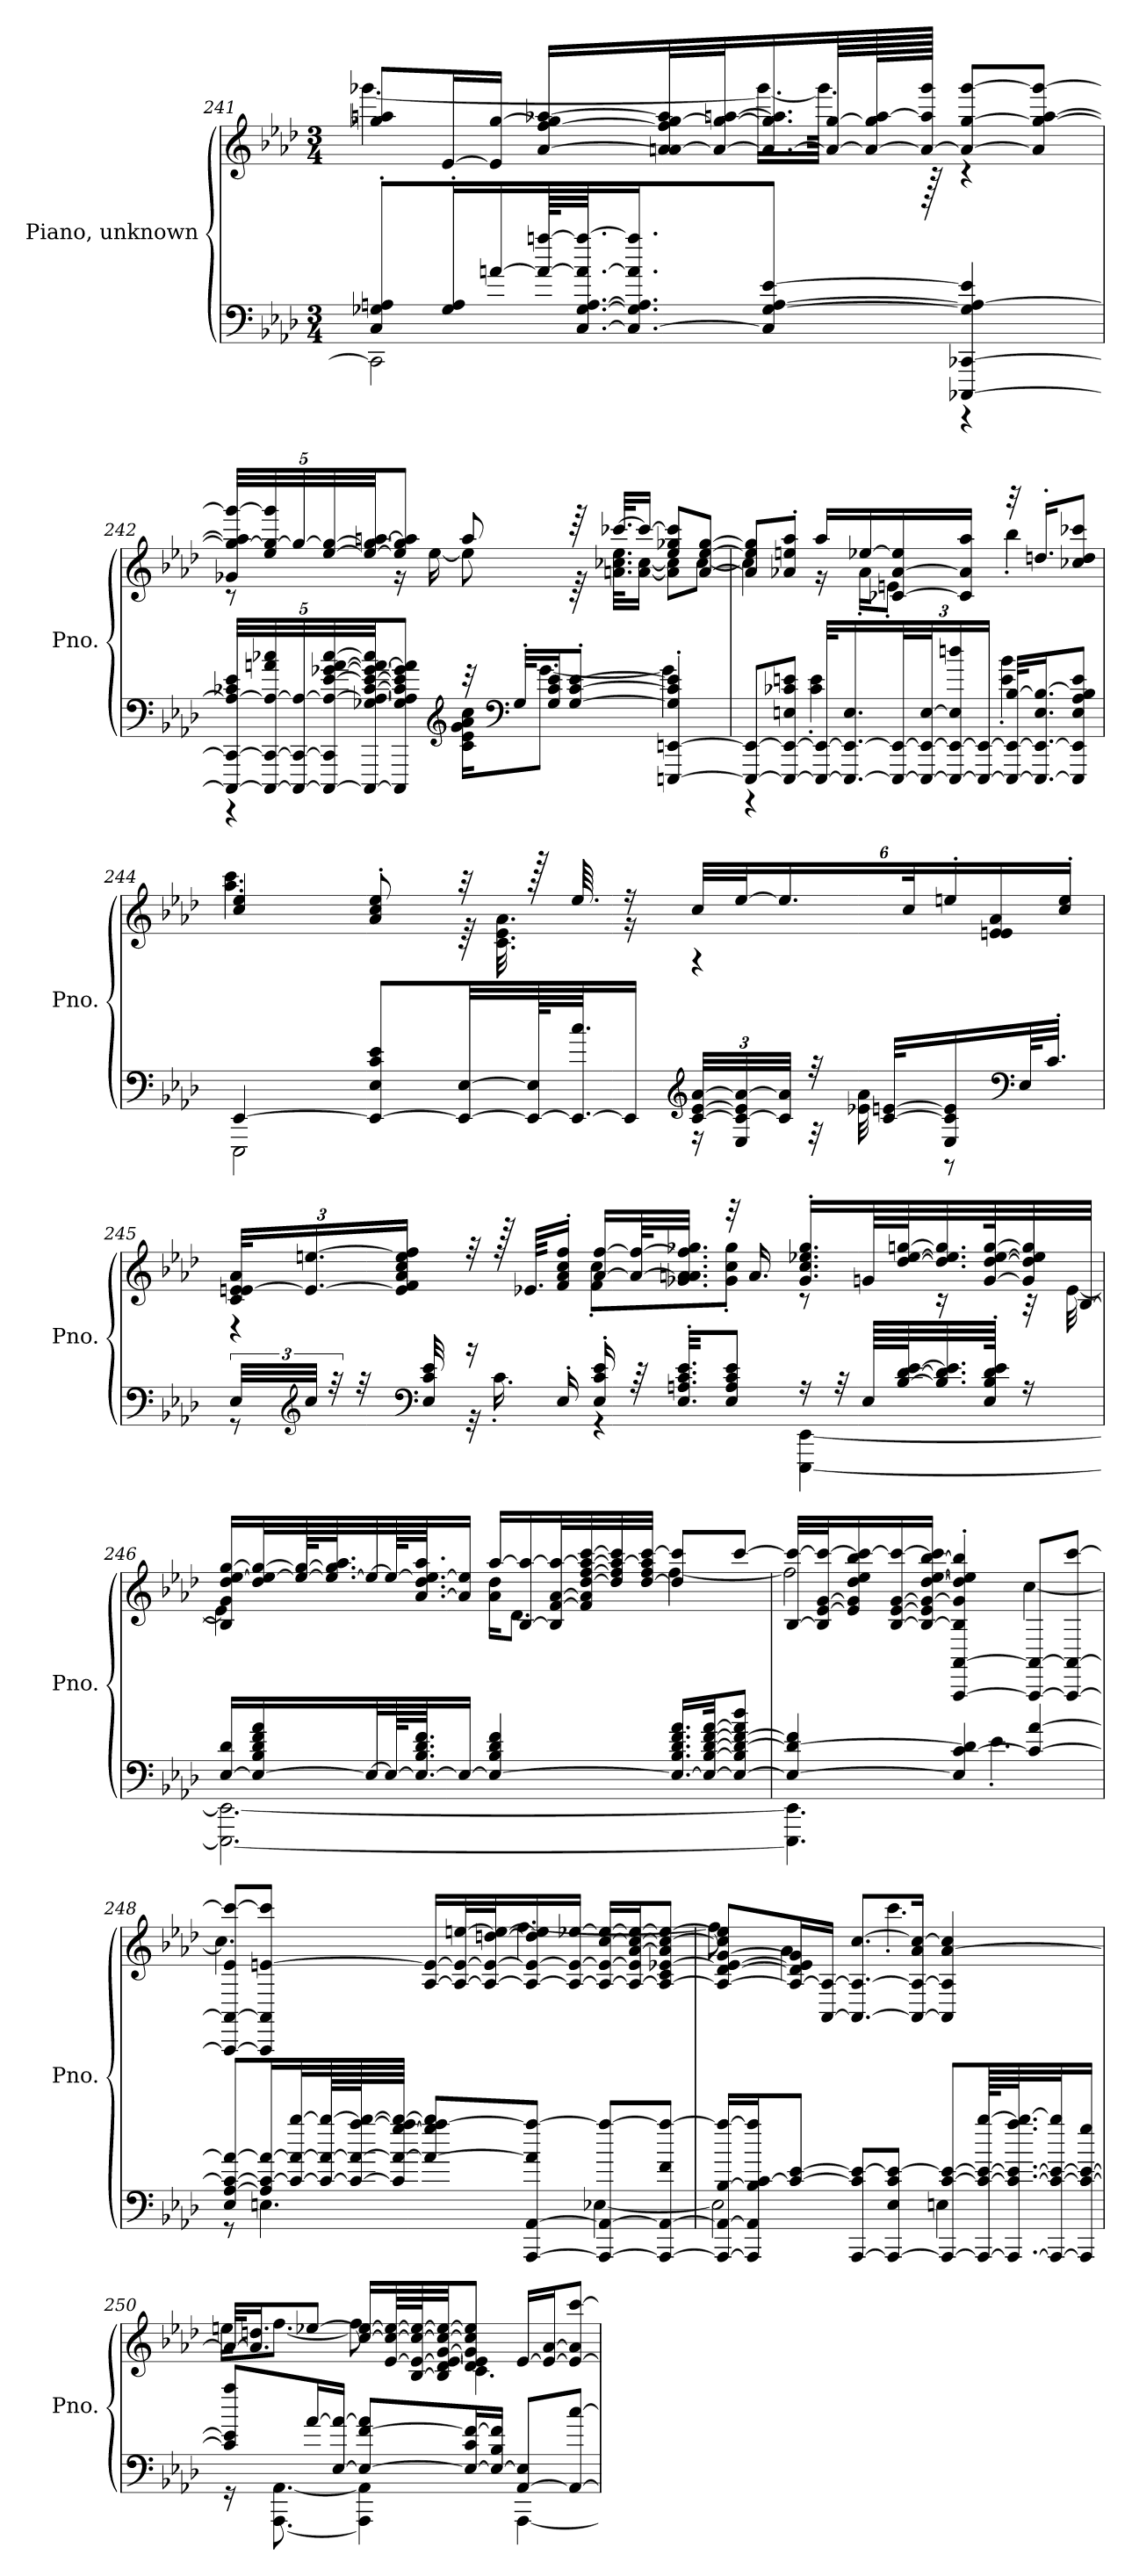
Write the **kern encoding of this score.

**kern	**kern
*part1	*part1
*staff2	*staff1
*I"Piano, unknown	*
*I'Pno.	*
!!LO:PB:g=z
*clefF4	*clefG2
*k[b-e-a-d-]	*k[b-e-a-d-]
*M3/4	*M3/4
=241	=241
*^	*^
8C/' 8G-X/' 8An/'L	2CC\]	8gg-X/ 8aan/L	[4.ggg-X\
16G-/' 16A/'L	.	[16e-/L	.
[16an/	.	16e-/] [16gg-/JJ	.
128a/_ [128aan/KLL	.	[16a-/ [16ff/ 16gg-/] [16aa-X/LL	.
[64.C/ [64.G-/ [64.A/ 64.a/_ 64.aa/_JJ	.	.	.
16.C/_ 16.G-/] 16.A/] 16.a/] 16.aa/]J	.	.	.
.	.	32a-/] [32an/ 32ff/] [32gg-/ 32aa-/]L	.
.	.	32a/_ 32gg-/_ [32aan/J	.
8C/] [8G-/ [8A/ [8e-/J	.	16.a/_ 16.gg-/] 16.aa/]	16.ggg-\LL_
.	.	64a/_ [64gg-/LL	64.ggg-\JJkk]
.	.	128a/_ 128gg-/] [128aa/L	.
.	.	128a/_ 128aa/] 128ggg-/JJJJJ	128r
[4CCC-X/ [4CC-X/ 4G-/] 4A/_ 4e-/]	4r	8a/_ [8gg-/ [8ggg-/L	4r
.	.	8a/] 8gg-/_ [8aa/ 8ggg-/_J	.
!!LO:LB:g=z	!!
=242	=242	=242	=242
*Xbrackettup	*	*Xbrackettup	*
40CCC-/_ 40CC-/_ 40A/_ 40c-X/ 40e-/LLL	4r	40g-X/ 40gg-/_ 40aa/] 40ggg-/_LLL	8r
40CCC-/_ 40CC-/_ 40A/_ 40an/ 40cc-X/	.	40ee-/ 40gg-/_ 40ggg-/]	.
40CCC-/_ 40CC-/_ 40A/_	.	40gg-/_	.
40CCC-/_ 40CC-/] 40A/_ [40e-/ [40g-X/ [40a/ [40cc-/	.	[40ee-/ 40gg-/_	.
40CCC-/_ [40G-X/ 40A/_ [40c-/ 40e-/_ 40g-/_ 40a/_ 40cc-/]JJ	.	40ee-/_ 40gg-/_ [40aan/JJ	.
8CCC-/] 8G-/] 8A/] 8c-/] 8e-/] 8g-/] 8a/]J	.	8ee-/] 8gg-/] 8aa/]J	16r
.	.	.	[16ee-\
*clefG2	*	*	*
32r	16c-\ 16e-\ 16g-\ 16a\ 16cc-\KL	8aa/	8ee-\]
*clefF4	*	*	*
32G-'/KLL	.	.	.
16G-/ 16c-/ 16e-/J	[8.g-\J	.	.
[8G-/' [8c-/' [8e-/'J	.	64r	64r
.	.	[32.ccc-X/KLL	32.an\ 32.cc-X\ 32.ee-\KLL
.	.	16ccc-/JJ_	[16a\ [16cc-\JJ
[4EEEn/' [4EEn/' 4G-/]' 4c-/]' 4e-/]'	4g-\]	8ee-/ 8gg-X/ 8ccc-/]L	8a\] 8cc-\]L
.	.	[8a/ [8ee-/ [8gg-/J	[8cc-\J
!!LO:LB:g=z	!!
=243	=243	=243	=243
8EEE/_ 8EE/_L	4r	8a/] 8ee-/] 8gg-/]L	4cc-\]
8EEE/_ 8EE/_ 8En/ 8c-X/ 8en/J	.	8a-X/' 8een/' 8aa-/'J	.
32EEE/_ 32EE/_KLL	4c-\' 4e\'	16aa-/LL	16r
16.EEE/_ 16.EE/_ 16.E/	.	.	.
.	.	[16ee-X/	16a-'\KL
48EEE/_ 48EE/_L	.	[16c-X/ [16a-/ 16ee-/]	8en'\J
48EEE/_ 48EE/_ [48E/J	.	.	.
24EEE/_ 24EE/_ 24E/] 24ddn/	.	.	.
.	.	16c-/] 16a-/] 16aa-/JJ	.
24EEE/_ 24EE/_JJ	.	.	.
32EEE/_ 32EE/_ [32B-/KLL	4e\' 4b-\'	32r	4bb-'\
16.EEE/_ 16.EE/_ 16.E/ 16.B-/_J	.	16.ddn'/KL	.
8EEE/] 8EE/] 8E/ 8A-/ 8B-/] 8e/J	.	8cc-X/ 8dd/ 8ccc-X/J	.
!!LO:LB:g=z	!!
=244	=244	=244	=244
[4EE-/	2EEE-\	4cc/ 4ee-/	4.aa-\ 4.ccc\
8EE-/_ 8E-/ 8c/ 8e-/L	.	8a-/' 8cc/' 8ee-/'	.
32EE-/_ [32E-/LL	.	32r	64r
.	.	.	32.c\ 32.e-\ 32.a-\
128EE-/_ 128E-/]KL	.	128r	.
64.EE-/_ 64.cc/JJ	.	64.ee-/	.
16EE-/JJ]	.	16r	16r
*clefG2	*	*	*
[48c/ [48e-/ [48a-/LLL	16r	48cc/LLL	4r
48E-/ 48c/_ 48e-/] 48a-/_	.	[48ee-/J	.
48c/] 48a-/]JJJ	.	24.ee-/]	.
32r	32r	.	.
[32c/ [32en/KLL	32e-X\ 32a-\	.	.
.	.	48cc/K	.
16E-/ 16c/] 16e/]	8r	24een'/	.
.	.	24e-/ 24en/ 24a-/	.
*clefF4	*	*	*
64E-/KL	.	.	.
32.c'/JJJ	.	.	.
.	.	24cc/' 24ee/'JJ	.
!!LO:LB:g=z	!!
=245	=245	=245	=245
*brackettup	*	*	*
48E-/LLL	8r	48c/ 48e-/ [48en/ 48a-/KLL	4r
*clefG2	*	*	*
48cc/JJJ	.	24.e/_ [24.een/	.
48r	.	.	.
32r	.	.	.
.	.	24e/] 24f/ 24a-/ 24cc/ 24ee/] 24ff/JJ	.
*clefF4	*	*	*
32E-/ 32c/ 32e-/	.	.	.
16r	32r	32r	.
.	16.c'\	128r	.
.	.	64.e-X/KKLL	.
16E-'/	.	16f/' 16a-/' 16cc/' 16ff/'JJ	.
16E-/' 16c/' 16e-/'	4r	[16a-/ [16ff/LL	8f\' 8cc\'L
64r	.	64a-/_ 64ff/_KL	.
32.E-/' 32.An/' 32.c/' 32.e-/'KKL	.	32.g-X/ 32.a-/] 32.an/ 32.ff/] 32.gg-X/JJJ	.
8E-/ 8A/ 8c/ 8e-/J	.	32r	8g-\' 8cc\' 8gg-\'J
.	.	16.a/	.
16r	[4EEE-\ [4EE-\	16.g-/' 16.cc/' 16.ee-X/' 16.gg-/'LL	8r
32r	.	.	.
64E-/LLLL	.	64gn/LL	.
[64B-/ [64d-/ [64e-/J	.	[64dd-/ [64ee-/ [64ggn/J	.
32.B-/] 32.d-/] 32.e-/]	.	32.dd-/] 32.ee-/] 32.gg/]	16r
64E-/' 64B-/' 64d-/' 64e-/'JJJk	.	[64g/ [64dd-/ [64ee-/ [64gg/K	.
16r	.	32g/] 32dd-/] 32ee-/] 32gg/]	32r
.	.	[32B-/JJJ	[32e-\
!!LO:LB:g=z	!!
=246	=246	=246	=246
[16E-/ 16d-/LL	2.EEE-\_ 2.EE-\_	16B-/] 16g/ 16dd-/ [16ee-/ [16gg/LL	4e-\]
16E-/_ 16B-/ 16d-/ 16f/ 16a-/	.	32dd-/ 32ee-/_ 32gg/_L	.
.	.	128ee-/_ 128gg/_KL	.
.	.	64.ee-/_ 64.gg/] 64.aa-/J	.
32E-/L_	.	32ee-/_	.
128E-/KL_	.	128ee-/KL_	.
64.E-/_ 64.B-/ 64.d-/ 64.f/JJ	.	[64.a-/ 64.dd-/ 64.ee-/_ 64.aa-/JJ	.
16E-/JJ_	.	16a-/] 16ee-/]JJ	.
4E-/_ 4B-/ 4d-/ 4f/	.	[16aa-/LL	16a-\ 16dd-\KL
.	.	[16B-/ 16aa-/_	8.d-\J
.	.	32B-/] [32f/ [32a-/ 32aa-/_L	.
.	.	32f/] 32a-/] [32dd-/ [32ff/ 32aa-/_ [32ccc/	.
.	.	32dd-/] 32ff/] 32aa-/_ 32ccc/]	.
.	.	[32dd-/ 32ff/ 32aa-/] [32ccc/JJJ	.
16.E-/_ 16.B-/ 16.d-/ 16.f/ 16.a-/LL	.	8dd-/] 8ccc/]L	[4ff\
32E-/_ [32B-/ [32d-/ [32f/ [32a-/JK	.	.	.
8E-/_ 8B-/] 8d-/_ 8f/_ 8a-/] 8dd-/J	.	[8ccc/J	.
!!LO:PB:g=z	!!
=247	=247	=247	=247
4E-/_ 4d-/_ 4f/]	4.EEE-\] 4.EE-\]	[32B-/ 32ccc/_LLL	2ff\]
.	.	32B-/] [32e-/ [32g/ 32ccc/_J	.
.	.	16e-/] 16g/] 16dd-/ 16ee-/ 16bb-/ 16ccc/_	.
.	.	[16B-/ [16e-/ [16g/ 16ccc/_	.
.	.	16B-/_ 16e-/] 16g/_ [16dd-/ [16ee-/ [16bb-/ 16ccc/]JJ	.
4E-/] [4c/ 4d-/]	.	[4AAA-/' [4AA-/' 4B-/]' 4g/]' 4dd-/]' 4ee-/]' 4bb-/]'	.
.	4.e-'\	.	.
4c/_ [4a-/	.	8AAA-/_ 8AA-/_L	[4cc\
.	.	8AAA-/_ 8AA-/_ [8ccc/J	.
=248	=248	=248	=248
8E-/ [8A-/ 8c/_ 8a-/_L	8r	8AAA-/_ 8AA-/_ 8e-/ 8ccc/_L	4.cc\]
16A-/] 16c/_ 16a-/_L	4.En\	8AAA-/] 8AA-/] [8en/ 8ccc/]J	.
32c/_ 32a-/_ [32bb-/L	.	.	.
128c/_ 128a-/_ 128bb-/_LL	.	.	.
128c/_ 128a-/_ [128aa-/ 128bb-/_J	.	.	.
64c/] 64a-/_ [64gg/ 64aa-/] 64bb-/_JJJJ	.	.	.
8a-/_ 8gg/] [8aa-/ 8bb-/]L	.	[16A-/ 16e/_LL	.
.	.	32A-/_ 32e/_ [32een/L	.
.	.	32A-/_ 32e/_ [32ddn/ 32ee/_J	.
[8AAA-/ [8AA-/ 8a-/] 8aa-/_J	.	16A-/_ 16e/_ 16dd/] 16ee/]	[4.ff\
.	.	16A-/_ 16e/_ [16ee-X/JJ	.
8AAA-/_ 8AA-/_ 8aa-/_L	[4E-X\	16A-/_ 16e/_ [16cc/ 16ee-/_LL	.
.	.	16A-/_ 16e/] [16a-/ 16cc/_ 16ee-/_J	.
8AAA-/_ 8AA-/_ 8f/ 8aa-/_J	.	8A-/_ 8c/ [8e-X/ 8a-/] 8cc/_ 8ee-/_J	.
!!LO:LB:g=z	!!
=249	=249	=249	=249
16AAA-/_ 16AA-/_ [16B-/ 16aa-/_LL	2E-\]	8A-/_ [8d-/ 8e-/_ [8g/ 8cc/] 8ee-/]L	8ff\]
16AAA-/] 16AA-/] 16B-/] [16c/ 16aa-/]J	.	.	.
8c/_ [8e-/J	.	16A-/_ 16d-/] 16e-/] 16g/]L	4a-\
.	.	[16AA-/ 16A-/_JJ	.
[8AAA-/ 8c/] 8e-/_L	.	8.AA-/_ 8.A-/_ [8.cc/L	.
8AAA-/_ 8E-/ 8c/ 8e-/_J	.	.	4.ccc'\
.	.	16AA-/_ 16A-/_ 16a-/ 16cc/_Jk	.
8AAA-/_ [8c/ 8e-/_L	4En\	4AA-/] 4A-/] [4a-/ 4cc/]	.
128AAA-/_ 128c/_ 128e-/_ [128bb-/KLLL	.	.	.
64.AAA-/_ 64.c/_ 64.e-/_ 64.aa-/ 64.bb-/_J	.	.	.
32AAA-/_ 32c/_ 32e-/_ 32bb-/]J	.	.	.
16AAA-/] 16c/_ 16e-/_ 16gg/JJ	.	.	.
!!LO:LB:g=z	!!
=250	=250	=250	=250
8c/] 8e-/] 8aa-/L	16r	32a-/KLL_	16een\KL
.	.	16.a-/] 16.ddn/J	.
.	[8.AAA-\ [8.AA-\	.	[8.ff\J
[16a-/L	.	[8ee-X/J	.
[16E-/ 16a-/_JJ	.	.	.
8E-/_ [8f/ 8a-/]L	4AAA-\] 4AA-\]	[16cc/ 16ee-/_LL	8ff\]
.	.	[64e-/ 64cc/_ 64ee-/_LL	.
.	.	[64B-/ 64e-/_ 64cc/_ 64ee-/_J	.
.	.	32B-/] [32d-/ 32e-/_ [32g/ 32cc/_ 32ee-/_JJ	.
16E-/_ 16c/ 16f/_L	.	8d-/] 8e-/] 8g/] 8cc/] 8ee-/]J	4.c\
16E-/_ 16B-/ 16f/]JJ	.	.	.
[8AA-/ 8E-/]L	[4AAA-\	[16e-/LL	.
.	.	16e-/_ [16a-/J	.
8AA-/_ [8cc/J	.	8e-/_ 8a-/] [8ccc/J	.
*v	*v	*	*
*	*v	*v
=	=
*-	*-
